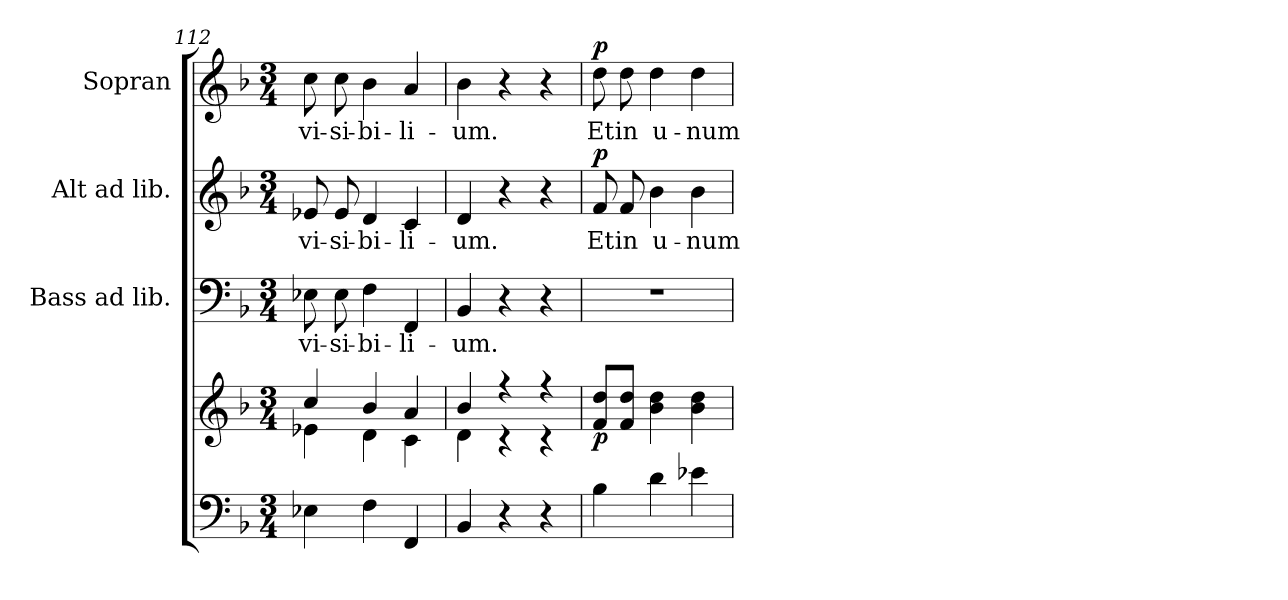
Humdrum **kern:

**kern	**kern	**dynam	**kern	**text	**kern	**text	**dynam	**kern	**text	**dynam
*part4	*part4	*part4	*part3	*part3	*part2	*part2	*part2	*part1	*part1	*part1
*staff5	*staff4	*staff4/5	*staff3	*staff3	*staff2	*staff2	*staff2	*staff1	*staff1	*staff1
*	*	*	*I"Bass ad lib.	*	*I"Alt ad lib.	*	*	*I"Sopran	*	*
*	*	*	*I'B.	*	*I'A.	*	*	*I'S.	*	*
!!LO:LB:g=z
*clefF4	*clefG2	*	*clefF4	*	*clefG2	*	*	*clefG2	*	*
*k[b-]	*k[b-]	*	*k[b-]	*	*k[b-]	*	*	*k[b-]	*	*
*F:	*F:	*	*F:	*	*F:	*	*	*F:	*	*
*M3/4	*M3/4	*	*M3/4	*	*M3/4	*	*	*M3/4	*	*
=112	=112	=112	=112	=112	=112	=112	=112	=112	=112	=112
*	*^	*	*	*	*	*	*	*	*	*
!	!	!	!	!	!LO:LY:b	!	!LO:LY:b	!	!	!LO:LY:b	!
4E-X\	4cc/	4e-X\	.	8E-X\	-vi-	8e-X/	-vi-	.	8cc\	-vi-	.
!	!	!	!	!	!LO:LY:b	!	!LO:LY:b	!	!	!LO:LY:b	!
.	.	.	.	8E-\	-si-	8e-/	-si-	.	8cc\	-si-	.
!	!	!	!	!	!LO:LY:b	!	!LO:LY:b	!	!	!LO:LY:b	!
4F\	4b-/	4d\	.	4F\	-bi-	4d/	-bi-	.	4b-\	-bi-	.
!	!	!	!	!	!LO:LY:b	!	!LO:LY:b	!	!	!LO:LY:b	!
4FF/	4a/	4c\	.	4FF/	-li-	4c/	-li-	.	4a/	-li-	.
=113	=113	=113	=113	=113	=113	=113	=113	=113	=113	=113	=113
!	!	!	!	!	!LO:LY:b	!	!LO:LY:b	!	!	!LO:LY:b	!
4BB-/	4b-/	4d\	.	4BB-/	-um.	4d/	-um.	.	4b-\	-um.	.
4r	4r	4r	.	4r	.	4r	.	.	4r	.	.
4r	4r	4r	.	4r	.	4r	.	.	4r	.	.
=114	=114	=114	=114	=114	=114	=114	=114	=114	=114	=114	=114
!	!	!	!LO:DY:b	!	!	!	!LO:LY:b	!LO:DY:a	!	!LO:LY:b	!LO:DY:a
*	*v	*v	*	*	*	*	*	*	*	*	*
4B-\	8f/ 8dd/L	p	2.r	.	8f/	Et	p	8dd\	Et	p
!	!	!	!	!	!	!LO:LY:b	!	!	!LO:LY:b	!
.	8f/ 8dd/J	.	.	.	8f/	in	.	8dd\	in	.
!	!	!	!	!	!	!LO:LY:b	!	!	!LO:LY:b	!
4d\	4b-\ 4dd\	.	.	.	4b-\	u-	.	4dd\	u-	.
!	!	!	!	!	!	!LO:LY:b	!	!	!LO:LY:b	!
4e-X\	4b-\ 4dd\	.	.	.	4b-\	-num	.	4dd\	-num	.
=	=	=	=	=	=	=	=	=	=	=
*-	*-	*-	*-	*-	*-	*-	*-	*-	*-	*-
